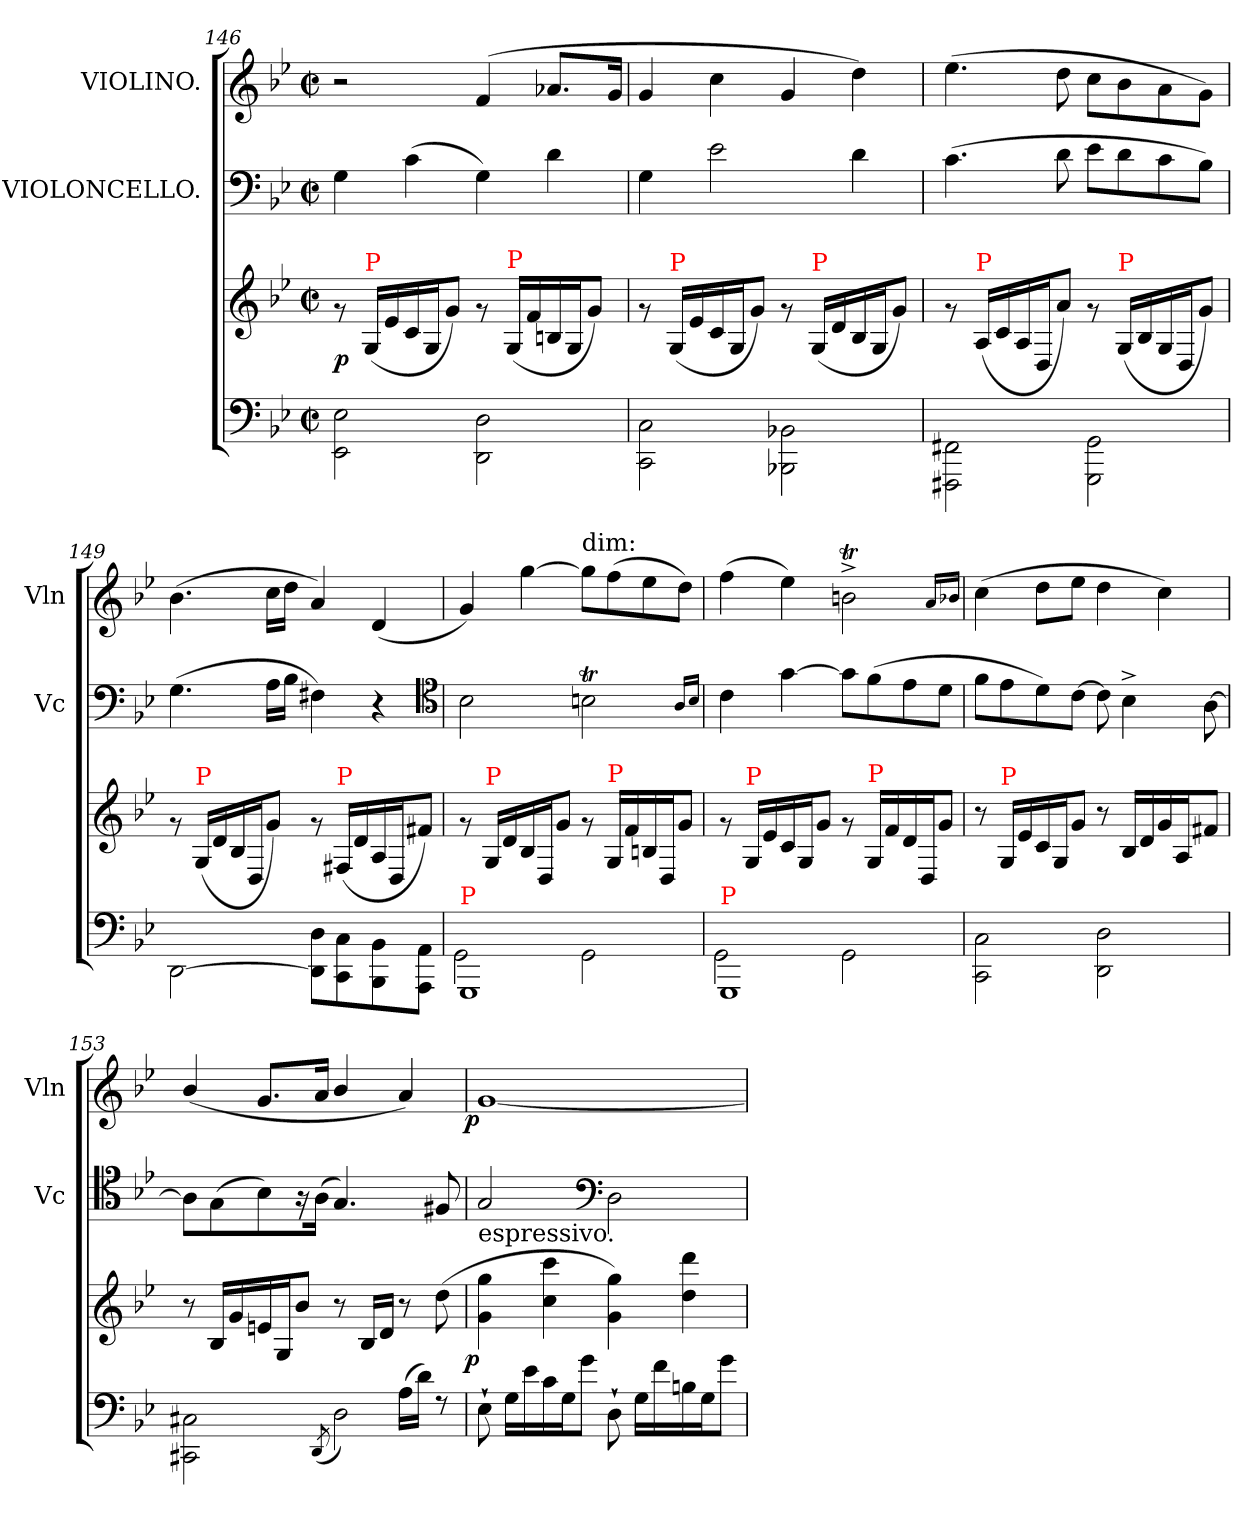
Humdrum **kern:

**kern	**kern	**dynam	**kern	**kern	**dynam
*part3	*part3	*part3	*part2	*part1	*part1
*staff4	*staff3	*staff3/4	*staff2	*staff1	*staff1
*	*	*	*I"VIOLONCELLO.	*I"VIOLINO.	*
*	*	*	*I'Vc	*I'Vln	*
*clefF4	*clefG2	*	*clefF4	*clefG2	*
*k[b-e-]	*k[b-e-]	*	*k[b-e-]	*k[b-e-]	*
*g:	*g:	*	*g:	*g:	*
*M2/2	*M2/2	*	*M2/2	*M2/2	*
*met(c|)	*met(c|)	*	*met(c|)	*met(c|)	*
=146	=146	=146	=146	=146	=146
2E-\ 2EE-\	8rg	p	4G	2r	.
!	!LO:TX:a:color=red:t=P	!	!	!	!
.	(>16G/LL	.	.	.	.
.	16e-/	.	.	.	.
.	16c/	.	(4c	.	.
.	16G/J	.	.	.	.
.	8g\J)	.	.	.	.
2D\ 2DD\	8rg	.	4G)	(>4f	.
!	!LO:TX:a:color=red:t=P	!	!	!	!
.	(>16G/LL	.	.	.	.
.	16f/	.	.	.	.
.	16Bn/	.	4d	8.a-XL	.
.	16G/J	.	.	.	.
.	8g\J)	.	.	.	.
.	.	.	.	16gJk	.
=147	=147	=147	=147	=147	=147
2C\ 2CC\	8rg	.	4G	4g	.
!	!LO:TX:a:color=red:t=P	!	!	!	!
.	(>16G/LL	.	.	.	.
.	16e-/	.	.	.	.
.	16c/	.	2e-	4cc	.
.	16G/J	.	.	.	.
.	8g\J)	.	.	.	.
2BB-X\ 2BBB-X\	8rg	.	.	4g	.
!	!LO:TX:a:color=red:t=P	!	!	!	!
.	(>16G/LL	.	.	.	.
.	16d/	.	.	.	.
.	16B-/	.	4d	4dd)	.
.	16G/J	.	.	.	.
.	8g\J)	.	.	.	.
=148	=148	=148	=148	=148	=148
2FF#X\ 2FFF#\	8rg	.	(>4.c	(>4.ee-	.
!	!LO:TX:a:color=red:t=P	!	!	!	!
.	(>16A/LL	.	.	.	.
.	16c/	.	.	.	.
.	16A/	.	.	.	.
.	16D/J	.	.	.	.
.	8a\J)	.	8d	8dd	.
2GG\ 2GGG\	8rg	.	8e-L	8cc\L	.
!	!LO:TX:a:color=red:t=P	!	!	!	!
.	(>16G/LL	.	8d	8b-\	.
.	16B-/	.	.	.	.
.	16G/	.	8c	8a\	.
.	16D/J	.	.	.	.
.	8g\J)	.	8B-J)	8g\J)	.
=149	=149	=149	=149	=149	=149
[2DD\	8rg	.	(>4.G	(>4.b-	.
!	!LO:TX:a:color=red:t=P	!	!	!	!
.	(>16G/LL	.	.	.	.
.	16d/	.	.	.	.
.	16B-/	.	.	.	.
.	16D/J	.	.	.	.
.	8g\J)	.	16ALL	16ccLL	.
.	.	.	16B-JJ	16ddJJ	.
8D\ 8DD]\L	8rg	.	4F#X)	4a)	.
!	!LO:TX:a:color=red:t=P	!	!	!	!
8C 8CC	(>16F#X/LL	.	.	.	.
.	16d/	.	.	.	.
8BB- 8BBB-	16A/	.	4r	(<4d	.
.	16D/J	.	.	.	.
8AA 8AAAJ	8f#X\J)	.	.	.	.
*	*	*	*clefC4	*	*
=150	=150	=150	=150	=150	=150
*^	*	*	*	*	*
!LO:TX:a:color=red:t=P	!	!	!	!	!	!
1GGG	2GG\	8rg	.	2B-	4g)	.
!	!	!LO:TX:a:color=red:t=P	!	!	!	!
.	.	16G/LL	.	.	.	.
.	.	16d/	.	.	.	.
.	.	16B-/	.	.	[4gg	.
.	.	16D/J	.	.	.	.
.	.	8g\J	.	.	.	.
!	!	!	!	!	!LO:TX:t=dim&colon;	!
.	2GG\	8rg	.	2Bnt	8ggL]	.
!	!	!LO:TX:a:color=red:t=P	!	!	!	!
.	.	16G/LL	.	.	(>8ff	.
.	.	16f/	.	.	.	.
.	.	16Bn/	.	.	8ee-	.
.	.	16D/J	.	.	.	.
.	.	8g\J	.	.	8ddJ)	.
.	.	.	.	16qqA/LL	.	.
.	.	.	.	16qqB/JJ	.	.
=151	=151	=151	=151	=151	=151	=151
!LO:TX:a:color=red:t=P	!	!	!	!	!	!
1GGG	2GG	8rg	.	4c	(>4ff	.
!	!	!LO:TX:a:color=red:t=P	!	!	!	!
.	.	16G/LL	.	.	.	.
.	.	16e-/	.	.	.	.
.	.	16c/	.	[4g	4ee-)	.
.	.	16G/J	.	.	.	.
.	.	8g\J	.	.	.	.
.	2GG	8rg	.	8gL]	2bnt^<	.
!	!	!LO:TX:a:color=red:t=P	!	!	!	!
.	.	16G/LL	.	(8f	.	.
.	.	16f/	.	.	.	.
.	.	16d/	.	8e-	.	.
.	.	16D/J	.	.	.	.
.	.	8g\J	.	8dJ	.	.
*v	*v	*	*	*	*	*
.	.	.	.	16qqa/LL	.
.	.	.	.	16qqb-/JJ	.
=152	=152	=152	=152	=152	=152
2C\ 2CC\	8r	.	8fL	(>4cc	.
!	!LO:TX:a:color=red:t=P	!	!	!	!
.	16G/LL	.	8e-	.	.
.	16e-/	.	.	.	.
.	16c/	.	8d)	8ddL	.
.	16G/J	.	.	.	.
.	8g\J	.	[8cJ	8ee-J	.
2D\ 2DD\	8r	.	8c]	4dd	.
.	16B-LL	.	4B-^<	.	.
.	16d	.	.	.	.
.	16g	.	.	4cc)	.
.	16AJ	.	.	.	.
.	8f#XJ	.	[8A	.	.
=153	=153	=153	=153	=153	=153
*^	*	*	*	*	*
2ryy	2C#X\ 2CC#X\	8r	.	8AL]	(<4b-/	.
.	.	16B-LL	.	(>8G	.	.
.	.	16g	.	.	.	.
.	.	16en	.	8B-)	8.gL	.
.	.	16GJ	.	.	.	.
.	.	8b-J	.	16r	.	.
.	.	.	.	(>16AJk	16aJk	.
.	(<8qDD/	.	.	.	.	.
4ryy	2D)	8r	.	4.G)	4b-/	.
.	.	16B-LL	.	.	.	.
.	.	16dJJ	.	.	.	.
(>16A\LL	.	8r	.	.	4a)	.
16dJJ)	.	.	.	.	.	.
8rF	.	(>8dd	.	8F#X	.	.
*v	*v	*	*	*	*	*
=154	=154	=154	=154	=154	=154
!	!LO:TX:a:t=espressivo.	!	!	!	!
!	!	!LO:DY:rj	!	!	!LO:DY:rj
8E-`	4gg 4g	p	2G	[1g	p
16GLL	.	.	.	.	.
16e-	.	.	.	.	.
16c	4ccc 4cc	.	.	.	.
16GJ	.	.	.	.	.
8gJ	.	.	.	.	.
*	*	*	*clefF4	*	*
8D`	4gg 4g)	.	2D	.	.
16GLL	.	.	.	.	.
16f	.	.	.	.	.
16Bn	4ddd 4dd	.	.	.	.
16GJ	.	.	.	.	.
8gJ	.	.	.	.	.
=	=	=	=	=	=
*-	*-	*-	*-	*-	*-
